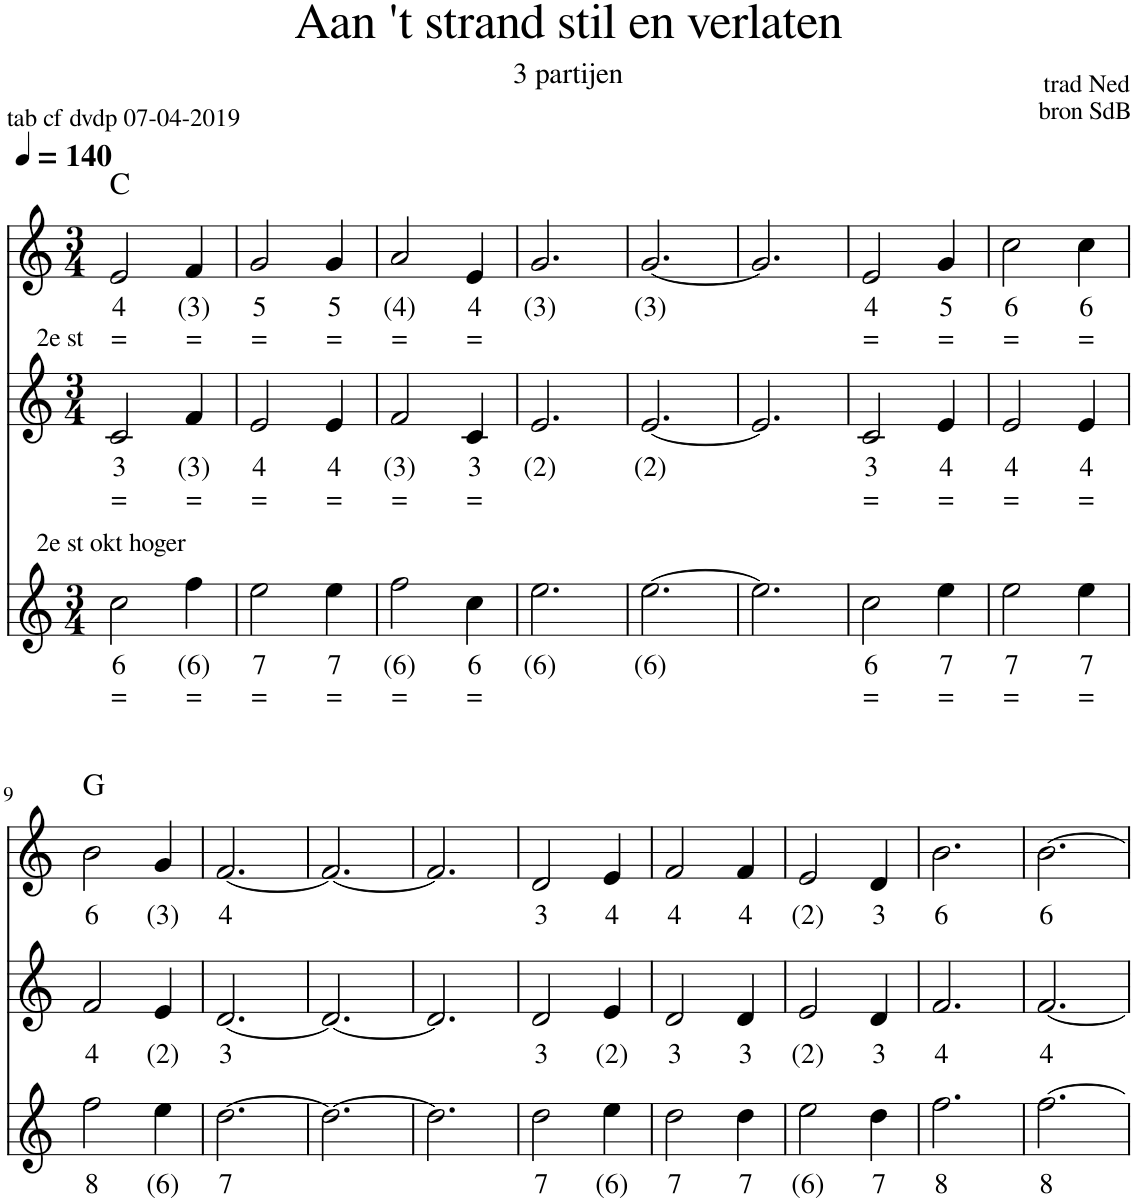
**kern	**text	**text	**kern	**text	**text	**kern	**text	**text	**harte
*part3	*part3	*part3	*part2	*part2	*part2	*part1	*part1	*part1	*part1
*staff3	*staff3	*staff3	*staff2	*staff2	*staff2	*staff1	*staff1	*staff1	*
*I"Viool	*	*	*I"Stem	*	*	*I"Piano	*	*	*
*clefG2	*	*	*clefG2	*	*	*clefG2	*	*	*
*k[]	*	*	*k[]	*	*	*k[]	*	*	*
*M3/4	*	*	*M3/4	*	*	*M3/4	*	*	*
*MM140	*	*	*MM140	*	*	*MM140	*	*	*
=1	=1	=1	=1	=1	=1	=1	=1	=1	=1
!	!	!	!LO:TX:a:t=2e st	!	!	!	!	!	!
!LO:TX:a:t=2e st okt hoger	!	!	!	!	!	!	!	!	!
!	!LO:LY:b	!LO:LY:b	!	!LO:LY:b	!LO:LY:b	!	!LO:LY:b	!LO:LY:b	!
2cc\	6	=	2c/	3	=	2e/	4	=	C:maj
!	!LO:LY:b	!LO:LY:b	!	!LO:LY:b	!LO:LY:b	!	!LO:LY:b	!LO:LY:b	!
4ff\	(6)	=	4f/	(3)	=	4f/	(3)	=	.
=2	=2	=2	=2	=2	=2	=2	=2	=2	=2
!	!LO:LY:b	!LO:LY:b	!	!LO:LY:b	!LO:LY:b	!	!LO:LY:b	!LO:LY:b	!
2ee\	7	=	2e/	4	=	2g/	5	=	.
!	!LO:LY:b	!LO:LY:b	!	!LO:LY:b	!LO:LY:b	!	!LO:LY:b	!LO:LY:b	!
4ee\	7	=	4e/	4	=	4g/	5	=	.
=3	=3	=3	=3	=3	=3	=3	=3	=3	=3
!	!LO:LY:b	!LO:LY:b	!	!LO:LY:b	!LO:LY:b	!	!LO:LY:b	!LO:LY:b	!
2ff\	(6)	=	2f/	(3)	=	2a/	(4)	=	.
!	!LO:LY:b	!LO:LY:b	!	!LO:LY:b	!LO:LY:b	!	!LO:LY:b	!LO:LY:b	!
4cc\	6	=	4c/	3	=	4e/	4	=	.
=4	=4	=4	=4	=4	=4	=4	=4	=4	=4
!	!LO:LY:b	!	!	!LO:LY:b	!	!	!LO:LY:b	!	!
2.ee\	(6)	.	2.e/	(2)	.	2.g/	(3)	.	.
=5	=5	=5	=5	=5	=5	=5	=5	=5	=5
!	!LO:LY:b	!	!	!LO:LY:b	!	!	!LO:LY:b	!	!
[2.ee\	(6)	.	[2.e/	(2)	.	[2.g/	(3)	.	.
=6	=6	=6	=6	=6	=6	=6	=6	=6	=6
2.ee\]	.	.	2.e/]	.	.	2.g/]	.	.	.
=7	=7	=7	=7	=7	=7	=7	=7	=7	=7
!	!LO:LY:b	!LO:LY:b	!	!LO:LY:b	!LO:LY:b	!	!LO:LY:b	!LO:LY:b	!
2cc\	6	=	2c/	3	=	2e/	4	=	.
!	!LO:LY:b	!LO:LY:b	!	!LO:LY:b	!LO:LY:b	!	!LO:LY:b	!LO:LY:b	!
4ee\	7	=	4e/	4	=	4g/	5	=	.
=8	=8	=8	=8	=8	=8	=8	=8	=8	=8
!	!LO:LY:b	!LO:LY:b	!	!LO:LY:b	!LO:LY:b	!	!LO:LY:b	!LO:LY:b	!
2ee\	7	=	2e/	4	=	2cc\	6	=	.
!	!LO:LY:b	!LO:LY:b	!	!LO:LY:b	!LO:LY:b	!	!LO:LY:b	!LO:LY:b	!
4ee\	7	=	4e/	4	=	4cc\	6	=	.
!!LO:LB:g=z
=9	=9	=9	=9	=9	=9	=9	=9	=9	=9
!	!LO:LY:b	!	!	!LO:LY:b	!	!	!LO:LY:b	!	!
2ff\	8	.	2f/	4	.	2b\	6	.	G:maj
!	!LO:LY:b	!	!	!LO:LY:b	!	!	!LO:LY:b	!	!
4ee\	(6)	.	4e/	(2)	.	4g/	(3)	.	.
=10	=10	=10	=10	=10	=10	=10	=10	=10	=10
!	!LO:LY:b	!	!	!LO:LY:b	!	!	!LO:LY:b	!	!
[2.dd\	7	.	[2.d/	3	.	[2.f/	4	.	.
=11	=11	=11	=11	=11	=11	=11	=11	=11	=11
2.dd\_	.	.	2.d/_	.	.	2.f/_	.	.	.
=12	=12	=12	=12	=12	=12	=12	=12	=12	=12
2.dd\]	.	.	2.d/]	.	.	2.f/]	.	.	.
=13	=13	=13	=13	=13	=13	=13	=13	=13	=13
!	!LO:LY:b	!	!	!LO:LY:b	!	!	!LO:LY:b	!	!
2dd\	7	.	2d/	3	.	2d/	3	.	.
!	!LO:LY:b	!	!	!LO:LY:b	!	!	!LO:LY:b	!	!
4ee\	(6)	.	4e/	(2)	.	4e/	4	.	.
=14	=14	=14	=14	=14	=14	=14	=14	=14	=14
!	!LO:LY:b	!	!	!LO:LY:b	!	!	!LO:LY:b	!	!
2dd\	7	.	2d/	3	.	2f/	4	.	.
!	!LO:LY:b	!	!	!LO:LY:b	!	!	!LO:LY:b	!	!
4dd\	7	.	4d/	3	.	4f/	4	.	.
=15	=15	=15	=15	=15	=15	=15	=15	=15	=15
!	!LO:LY:b	!	!	!LO:LY:b	!	!	!LO:LY:b	!	!
2ee\	(6)	.	2e/	(2)	.	2e/	(2)	.	.
!	!LO:LY:b	!	!	!LO:LY:b	!	!	!LO:LY:b	!	!
4dd\	7	.	4d/	3	.	4d/	3	.	.
=16	=16	=16	=16	=16	=16	=16	=16	=16	=16
!	!LO:LY:b	!	!	!LO:LY:b	!	!	!LO:LY:b	!	!
2.ff\	8	.	2.f/	4	.	2.b\	6	.	.
=17	=17	=17	=17	=17	=17	=17	=17	=17	=17
!	!LO:LY:b	!	!	!LO:LY:b	!	!	!LO:LY:b	!	!
[2.ff\	8	.	[2.f/	4	.	[2.b\	6	.	.
=	=	=	=	=	=	=	=	=	=
*-	*-	*-	*-	*-	*-	*-	*-	*-	*-
